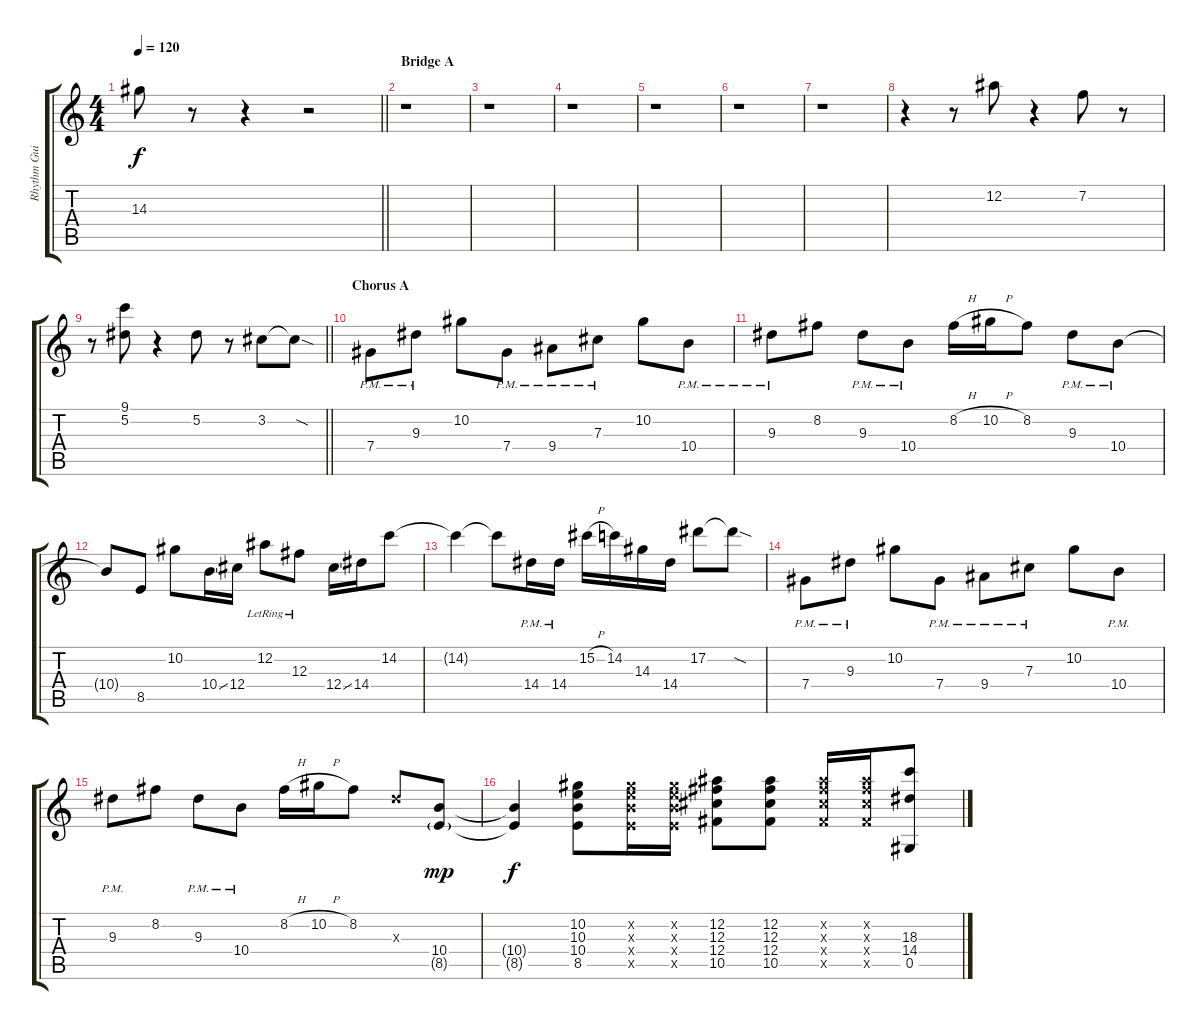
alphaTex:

\track ("Rhythm Guitar II" "Rhythm Gui") {instrument overdrivenguitar}
\staff {score tabs}
\tuning (Eb4 Bb3 Gb3 Db3 Ab2 Eb2) {hide}
\ts (4 4)
\tempo 120
\clef g2
\barLineRight lightlight
\ks c
14.3.8{dy f} r.8 r.4 r.2 |
\section ("" "Bridge A")
r.1 |
r.1 |
r.1 |
r.1 |
r.1 |
r.1 |
r.4 r.8 12.2.8 r.4 7.2.8 r.8 |
\barLineRight lightlight
r.8 (9.1 5.2).8 r.4 5.2.8 r.8 3.2.8 3.2{sod t}.8 |
\section ("" "Chorus A")
7.4{pm}.8 9.3{pm}.8 10.2.8 7.4{pm}.8 9.4{pm}.8 7.3{pm}.8 10.2.8 10.4{pm}.8 |
9.3{pm}.8 8.2.8 9.3{pm}.8 10.4{pm}.8 8.2{h}.16 10.2{h}.16 8.2.8 9.3{pm}.8 10.4{pm}.8 |
10.4{t}.8 8.5.8 10.2.8 10.4{ss}.16 12.4.16 12.2{lr}.8 12.3{lr}.8 12.4{ss}.16 14.4.16 14.2.8 |
14.2{t}.4 14.2{t}.8 14.4{pm}.16 14.4{pm}.16 15.2{h}.16 14.2.16 14.3.16 14.4.16 17.2.8 17.2{sod t}.8 |
7.4{pm}.8 9.3{pm}.8 10.2.8 7.4{pm}.8 9.4{pm}.8 7.3{pm}.8 10.2.8 10.4{pm}.8 |
9.3{pm}.8 8.2.8 9.3{pm}.8 10.4{pm}.8 8.2{h}.16 10.2{h}.16 8.2.8 9.3{x}.8 (10.4 8.5{g}).8{dy mp} |
(10.4{t} 8.5{t}).4{dy f} (10.2 10.3 10.4 8.5).8 (10.2{x} 10.3{x} 10.4{x} 8.5{x}).16 (10.2{x} 10.3{x} 10.4{x} 8.5{x}).16 (12.2 12.3 12.4 10.5).8 (12.2 12.3 12.4 10.5).8 (12.2{x} 12.3{x} 12.4{x} 10.5{x}).16 (12.2{x} 12.3{x} 12.4{x} 10.5{x}).16 (18.3 14.4 0.5).8
